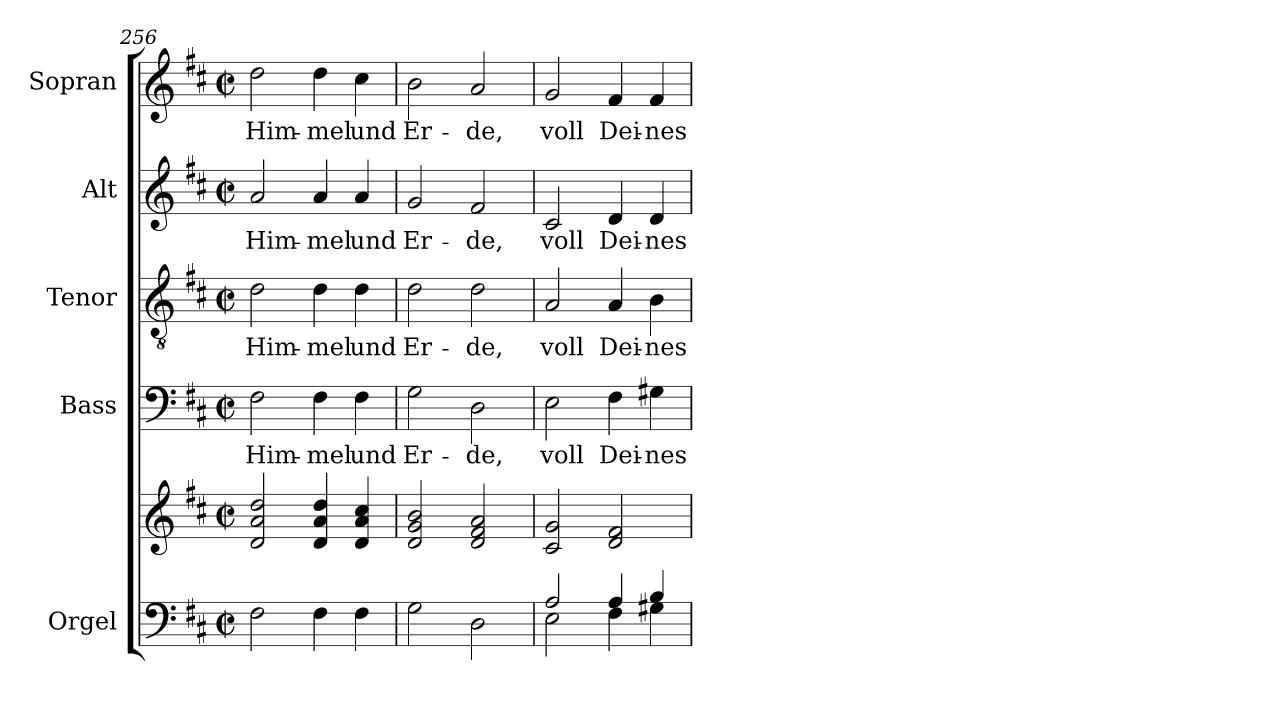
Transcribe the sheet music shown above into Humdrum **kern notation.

**kern	**kern	**kern	**text	**kern	**text	**kern	**text	**kern	**text
*part5	*part5	*part4	*part4	*part3	*part3	*part2	*part2	*part1	*part1
*staff6	*staff5	*staff4	*staff4	*staff3	*staff3	*staff2	*staff2	*staff1	*staff1
*I"Orgel	*	*I"Bass	*	*I"Tenor	*	*I"Alt	*	*I"Sopran	*
*I'Org.	*	*I'B.	*	*I'T.	*	*I'A.	*	*I'S.	*
*clefF4	*clefG2	*clefF4	*	*clefGv2	*	*clefG2	*	*clefG2	*
*k[f#c#]	*k[f#c#]	*k[f#c#]	*	*k[f#c#]	*	*k[f#c#]	*	*k[f#c#]	*
*D:	*D:	*D:	*	*D:	*	*D:	*	*D:	*
*M2/2	*M2/2	*M2/2	*	*M2/2	*	*M2/2	*	*M2/2	*
*met(c|)	*met(c|)	*met(c|)	*	*met(c|)	*	*met(c|)	*	*met(c|)	*
=256	=256	=256	=256	=256	=256	=256	=256	=256	=256
2F#\	2d/ 2a/ 2dd/	2F#\	Him-	2d\	Him-	2a/	Him-	2dd\	Him-
4F#\	4d/ 4a/ 4dd/	4F#\	-mel	4d\	-mel	4a/	-mel	4dd\	-mel
4F#\	4d/ 4a/ 4cc#/	4F#\	und	4d\	und	4a/	und	4cc#\	und
=257	=257	=257	=257	=257	=257	=257	=257	=257	=257
2G\	2d/ 2g/ 2b/	2G\	Er-	2d\	Er-	2g/	Er-	2b\	Er-
2D\	2d/ 2f#/ 2a/	2D\	-de,	2d\	-de,	2f#/	-de,	2a/	-de,
=258	=258	=258	=258	=258	=258	=258	=258	=258	=258
*^	*	*	*	*	*	*	*	*	*
2A/	2E\	2c#/ 2g/	2E\	voll	2A/	voll	2c#/	voll	2g/	voll
4A/	4F#\	2d/ 2f#/	4F#\	Dei-	4A/	Dei-	4d/	Dei-	4f#/	Dei-
4B/	4G#X\	.	4G#X\	-nes	4B\	-nes	4d/	-nes	4f#/	-nes
*v	*v	*	*	*	*	*	*	*	*	*
=	=	=	=	=	=	=	=	=	=
*-	*-	*-	*-	*-	*-	*-	*-	*-	*-
